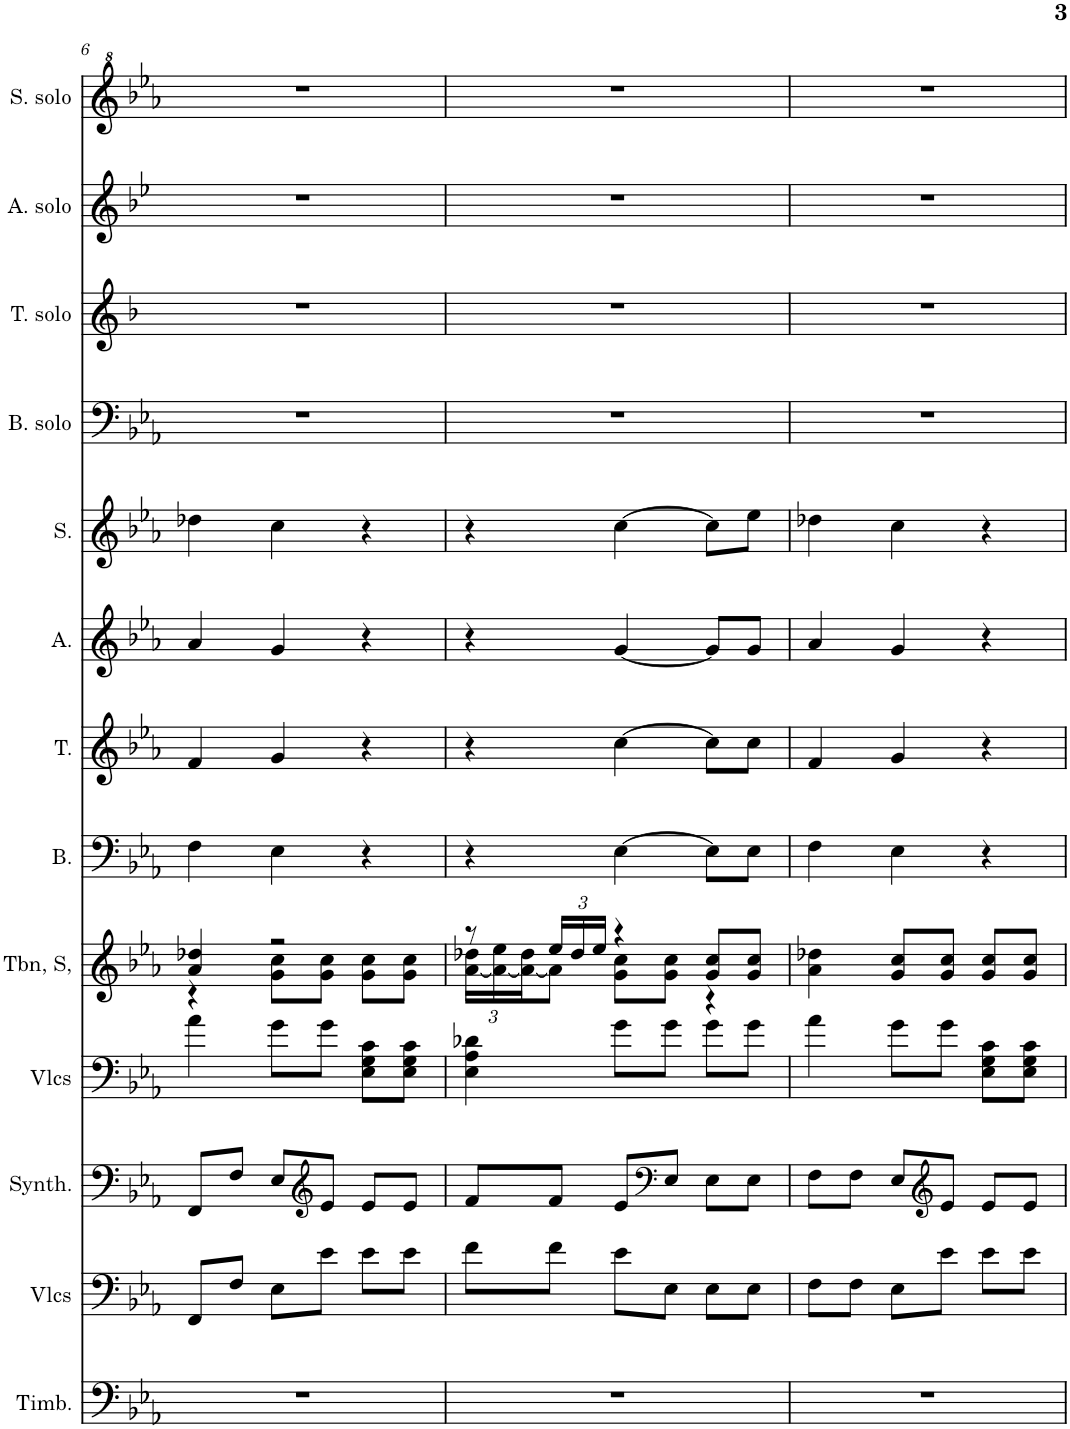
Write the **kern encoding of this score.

**kern	**kern	**kern	**kern	**kern	**kern	**kern	**kern	**kern	**kern	**kern	**kern	**kern
*part13	*part12	*part11	*part10	*part9	*part8	*part7	*part6	*part5	*part4	*part3	*part2	*part1
*staff13	*staff12	*staff11	*staff10	*staff9	*staff8	*staff7	*staff6	*staff5	*staff4	*staff3	*staff2	*staff1
*I"Timbales, Staff-1	*I"Violoncelles, D'Bass/Strings, etc	*I"Synthétiseur d'instruments à cordes, Synth strings, etc	*I"Violoncelles, Synth strings 2	*I"Trombone Soprano, 1st violins	*I"Basse	*I"Ténor	*I"Alto	*I"Soprano	*I"Bases Solo	*I"Tenor Solo	*I"Alto Solo	*I"Soprano Solo
*I'Timb.	*I'Vlcs	*I'Synth.	*I'Vlcs	*I'Tbn, S,	*I'B.	*I'T.	*I'A.	*I'S.	*I'B. solo	*I'T. solo	*I'A. solo	*I'S. solo
!!LO:PB:g=z
*clefF4	*clefF4	*clefF4	*clefF4	*clefG2	*clefF4	*clefG2	*clefG2	*clefG2	*clefF4	*clefG2	*clefG2	*clefG^2
*	*	*	*	*	*	*	*	*	*	*Trd8c14	*Trd4c7	*
*k[b-e-a-]	*k[b-e-a-]	*k[b-e-a-]	*k[b-e-a-]	*k[b-e-a-]	*k[b-e-a-]	*k[b-e-a-]	*k[b-e-a-]	*k[b-e-a-]	*k[b-e-a-]	*k[b-]	*k[b-e-]	*k[b-e-a-]
*M3/4	*M3/4	*M3/4	*M3/4	*M3/4	*M3/4	*M3/4	*M3/4	*M3/4	*M3/4	*M3/4	*M3/4	*M3/4
=6	=6	=6	=6	=6	=6	=6	=6	=6	=6	=6	=6	=6
*	*	*	*	*^	*	*	*	*	*	*	*	*
2.r	8FF/L	8FF/L	4a-\	4a-/ 4dd-X/	4r	4F\	4f/	4a-/	4dd-X\	2.r	2.r	2.r	2.r
.	8F/J	8F/J	.	.	.	.	.	.	.	.	.	.	.
.	8E-\L	8E-/L	8g\L	2r	8g\ 8cc\L	4E-\	4g/	4g/	4cc\	.	.	.	.
*	*	*clefG2	*	*	*	*	*	*	*	*	*	*	*
.	8e-\J	8e-/J	8g\J	.	8g\ 8cc\J	.	.	.	.	.	.	.	.
.	8e-\L	8e-/L	8E-\ 8G\ 8c\L	.	8g\ 8cc\L	4r	4r	4r	4r	.	.	.	.
.	8e-\J	8e-/J	8E-\ 8G\ 8c\J	.	8g\ 8cc\J	.	.	.	.	.	.	.	.
=7	=7	=7	=7	=7	=7	=7	=7	=7	=7	=7	=7	=7	=7
*	*	*	*	*	*Xbrackettup	*	*	*	*	*	*	*	*
2.r	8f\L	8f/L	4E-\ 4A-\ 4d-X\	8r	[24a-\ 24dd-X\LL	4r	4r	4r	4r	2.r	2.r	2.r	2.r
.	.	.	.	.	24a-\_ 24ee-\	.	.	.	.	.	.	.	.
.	.	.	.	.	24a-\_ 24dd-\J	.	.	.	.	.	.	.	.
.	8f\J	8f/J	.	24ee-/LL	8a-\J]	.	.	.	.	.	.	.	.
.	.	.	.	24dd-/	.	.	.	.	.	.	.	.	.
.	.	.	.	24ee-/JJ	.	.	.	.	.	.	.	.	.
.	8e-\L	8e-/L	8g\L	4r	8g\ 8cc\L	[4E-\	[4cc\	[4g/	[4cc\	.	.	.	.
*	*	*clefF4	*	*	*	*	*	*	*	*	*	*	*
.	8E-\J	8E-/J	8g\J	.	8g\ 8cc\J	.	.	.	.	.	.	.	.
.	8E-\L	8E-\L	8g\L	8g/ 8cc/L	4r	8E-\L]	8cc\L]	8g/L]	8cc\L]	.	.	.	.
.	8E-\J	8E-\J	8g\J	8g/ 8cc/J	.	8E-\J	8cc\J	8g/J	8ee-\J	.	.	.	.
*	*	*	*	*v	*v	*	*	*	*	*	*	*	*
=8	=8	=8	=8	=8	=8	=8	=8	=8	=8	=8	=8	=8
2.r	8F\L	8F\L	4a-\	4a-\ 4dd-X\	4F\	4f/	4a-/	4dd-X\	2.r	2.r	2.r	2.r
.	8F\J	8F\J	.	.	.	.	.	.	.	.	.	.
.	8E-\L	8E-/L	8g\L	8g/ 8cc/L	4E-\	4g/	4g/	4cc\	.	.	.	.
*	*	*clefG2	*	*	*	*	*	*	*	*	*	*
.	8e-\J	8e-/J	8g\J	8g/ 8cc/J	.	.	.	.	.	.	.	.
.	8e-\L	8e-/L	8E-\ 8G\ 8c\L	8g/ 8cc/L	4r	4r	4r	4r	.	.	.	.
.	8e-\J	8e-/J	8E-\ 8G\ 8c\J	8g/ 8cc/J	.	.	.	.	.	.	.	.
=	=	=	=	=	=	=	=	=	=	=	=	=
*-	*-	*-	*-	*-	*-	*-	*-	*-	*-	*-	*-	*-
